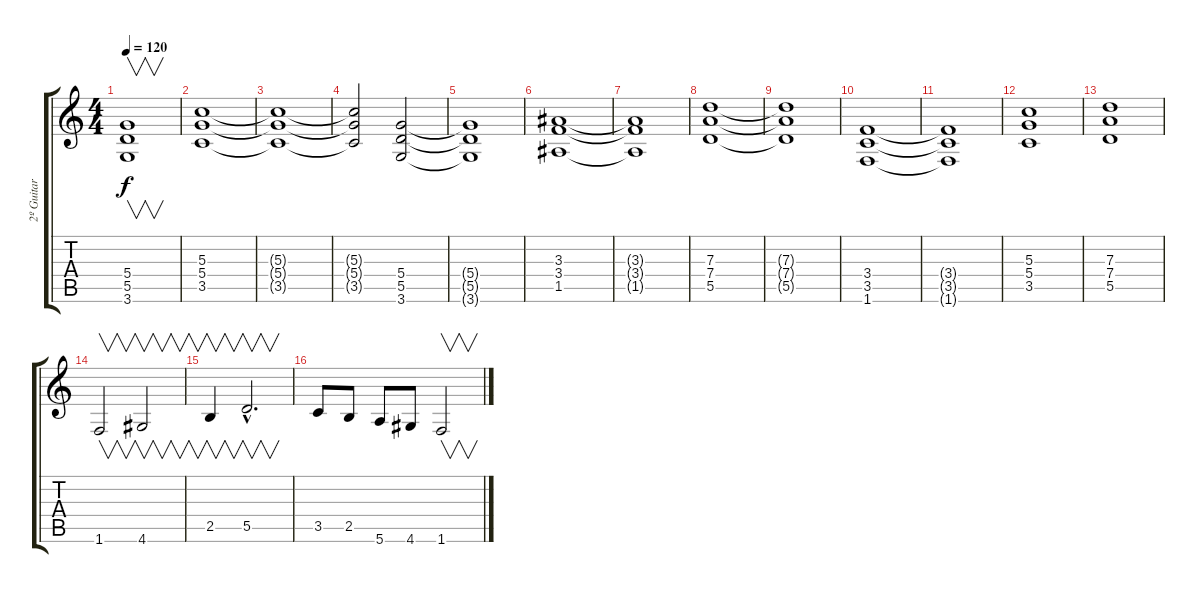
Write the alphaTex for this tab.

\track ("2º Guitar" "2º Guitar") {instrument overdrivenguitar}
\staff {score tabs}
\tuning (E4 B3 G3 D3 A2 E2) {hide}
\ts (4 4)
\tempo 120
\clef g2
\ks c
(5.4 5.5 3.6).1{v dy f} |
(5.3 5.4 3.5).1 |
(5.3{t} 5.4{t} 3.5{t}).1 |
(5.3{t} 5.4{t} 3.5{t}).2 (5.4 5.5 3.6).2 |
(5.4{t} 5.5{t} 3.6{t}).1 |
(3.3 3.4 1.5).1 |
(3.3{t} 3.4{t} 1.5{t}).1 |
(7.3 7.4 5.5).1 |
(7.3{t} 7.4{t} 5.5{t}).1 |
(3.4 3.5 1.6).1 |
(3.4{t} 3.5{t} 1.6{t}).1 |
(5.3 5.4 3.5).1 |
(7.3 7.4 5.5).1 |
1.6.2{v} 4.6.2{v} |
2.5.4{v} 5.5{hac}.2{v d} |
3.5.8 2.5.8 5.6.8 4.6.8 1.6.2{v}
